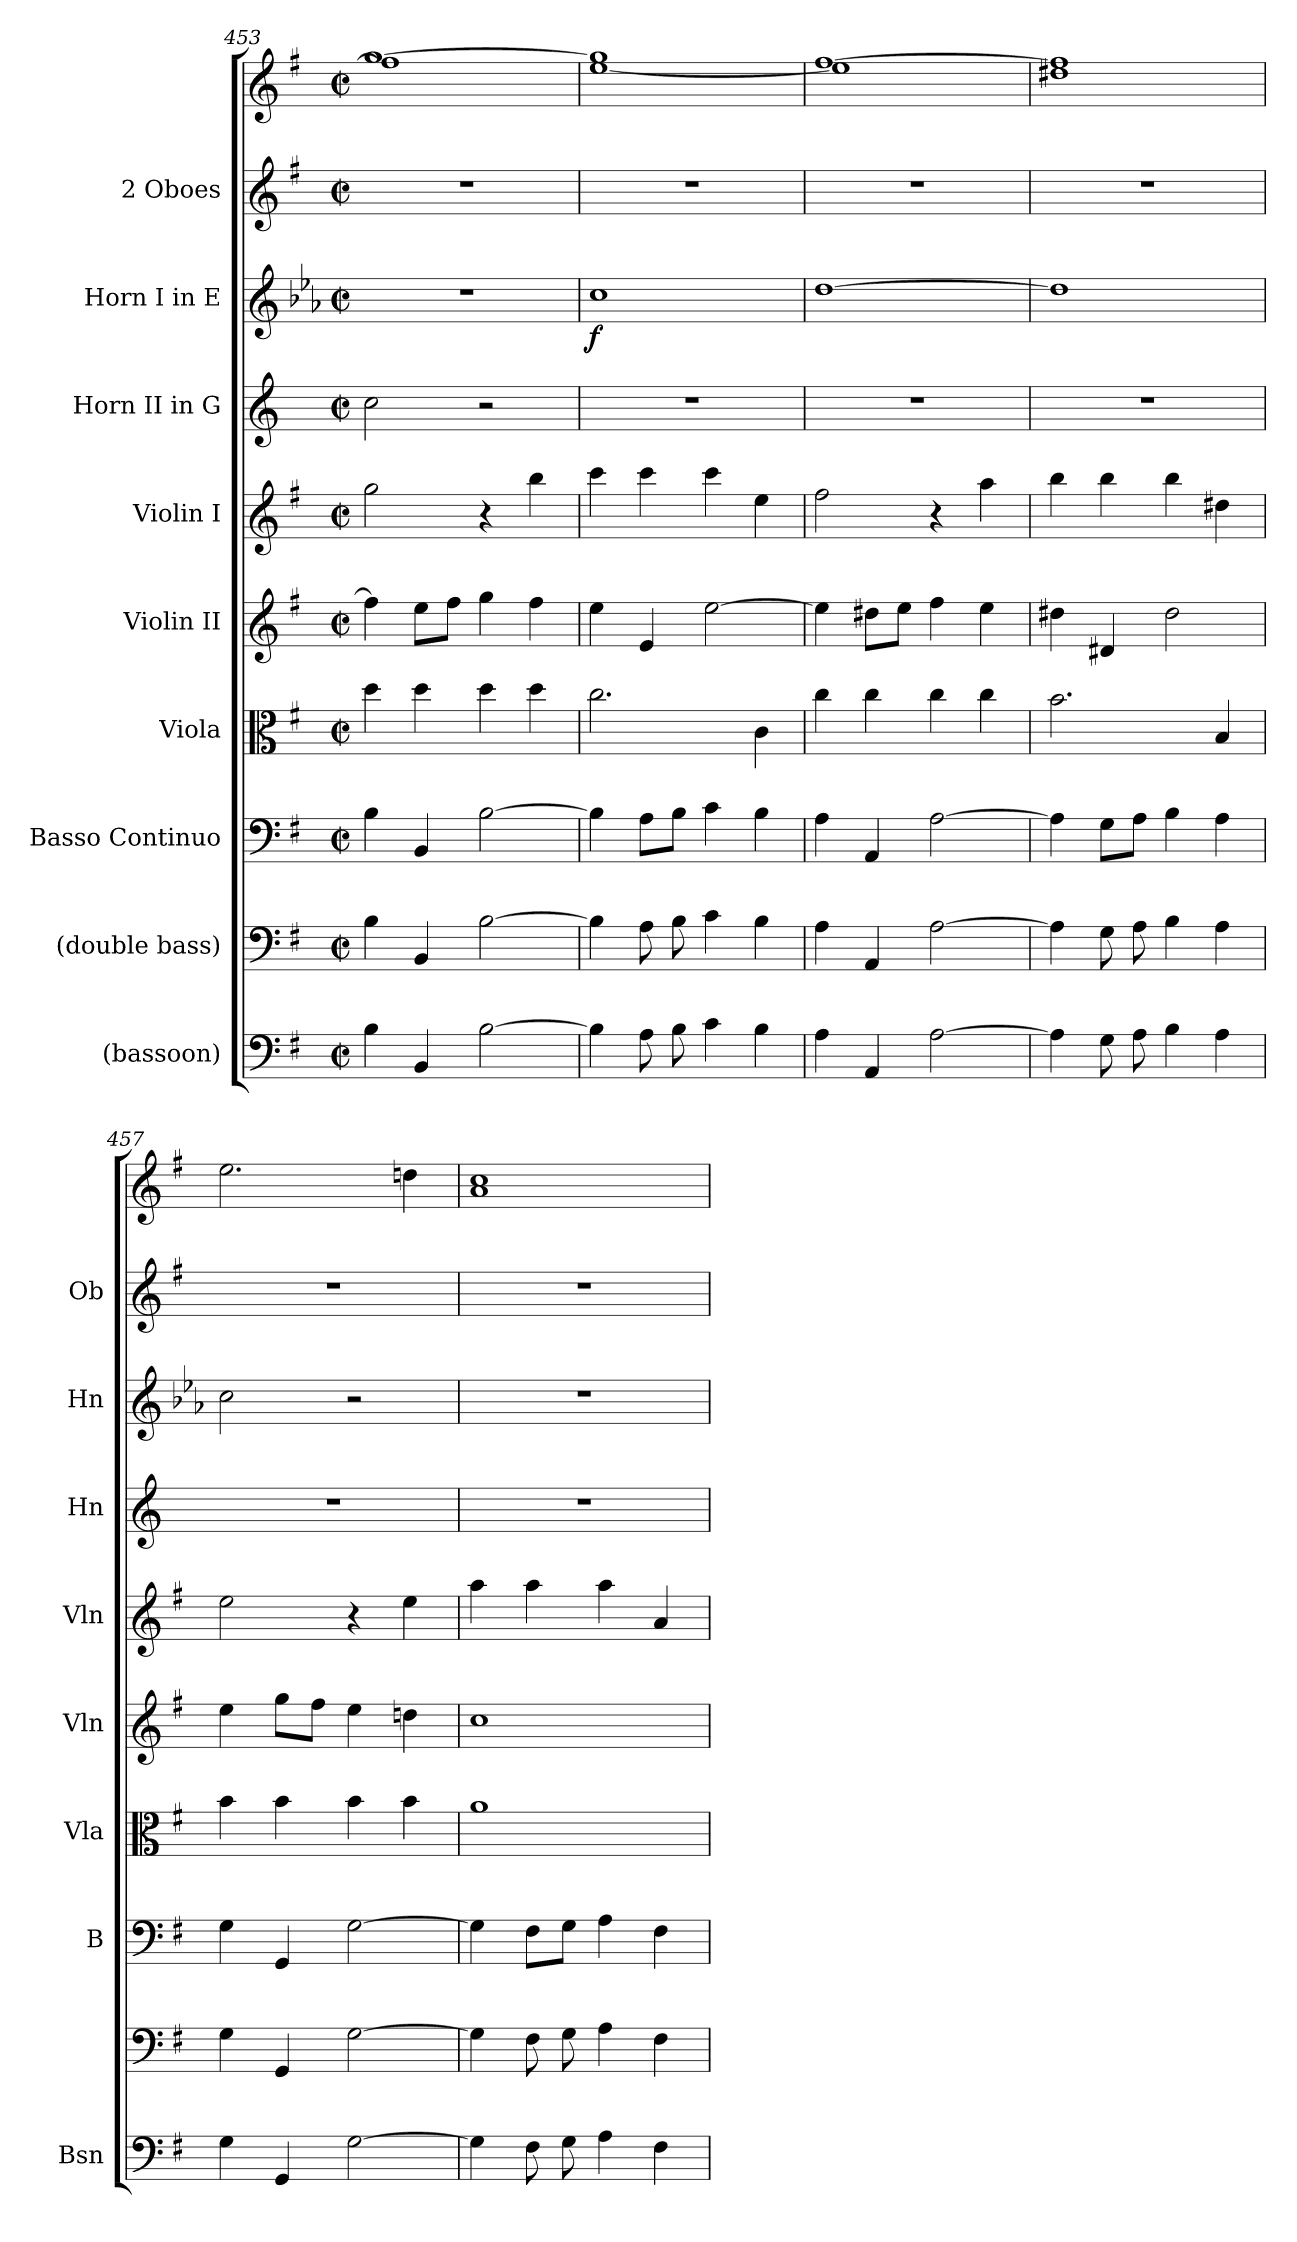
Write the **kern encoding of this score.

**kern	**kern	**kern	**kern	**kern	**kern	**kern	**kern	**dynam	**kern	**kern
*part9	*part8	*part7	*part6	*part5	*part4	*part3	*part2	*part2	*part1	*part1
*staff10	*staff9	*staff8	*staff7	*staff6	*staff5	*staff4	*staff3	*staff3	*staff2	*staff1
*I"(bassoon)	*I"(double bass)	*I"Basso Continuo	*I"Viola	*I"Violin II	*I"Violin I	*I"Horn II in G	*I"Horn I in E	*	*I"2 Oboes	*
*I'Bsn	*	*I'B	*I'Vla	*I'Vln	*I'Vln	*I'Hn	*I'Hn	*	*I'Ob	*
*clefF4	*clefF4	*clefF4	*clefC3	*clefG2	*clefG2	*clefG2	*clefG2	*	*clefG2	*clefG2
*	*	*	*	*	*	*ITrd3c5	*ITrd5c8	*	*	*
*k[f#]	*k[f#]	*k[f#]	*k[f#]	*k[f#]	*k[f#]	*k[f#]	*k[f#]	*	*k[f#]	*k[f#]
*M2/2	*M2/2	*M2/2	*M2/2	*M2/2	*M2/2	*M2/2	*M2/2	*	*M2/2	*M2/2
*met(c|)	*met(c|)	*met(c|)	*met(c|)	*met(c|)	*met(c|)	*met(c|)	*met(c|)	*	*met(c|)	*met(c|)
=453	=453	=453	=453	=453	=453	=453	=453	=453	=453	=453
*	*	*	*	*	*	*	*	*	*	*^
4B	4B	4B	4dd	4ff#]	2gg	2g	1r	.	1r	[1gg	1ff#]
4BB	4BB	4BB	4dd	8eeL	.	.	.	.	.	.	.
.	.	.	.	8ff#J	.	.	.	.	.	.	.
[2B	[2B	[2B	4dd	4gg	4r	2r	.	.	.	.	.
.	.	.	4dd	4ff#	4bb	.	.	.	.	.	.
=454	=454	=454	=454	=454	=454	=454	=454	=454	=454	=454	=454
4B]	4B]	4B]	2.cc	4ee	4ccc	1r	1e	f	1r	1gg]	[1ee
8A	8A	8AL	.	4e	4ccc	.	.	.	.	.	.
8B	8B	8BJ	.	.	.	.	.	.	.	.	.
4c	4c	4c	.	[2ee	4ccc	.	.	.	.	.	.
4B	4B	4B	4c	.	4ee	.	.	.	.	.	.
=455	=455	=455	=455	=455	=455	=455	=455	=455	=455	=455	=455
4A	4A	4A	4cc	4ee]	2ff#	1r	[1f#	.	1r	[1ff#	1ee]
4AA	4AA	4AA	4cc	8dd#XL	.	.	.	.	.	.	.
.	.	.	.	8eeJ	.	.	.	.	.	.	.
[2A	[2A	[2A	4cc	4ff#	4r	.	.	.	.	.	.
.	.	.	4cc	4ee	4aa	.	.	.	.	.	.
*	*	*	*	*	*	*	*	*	*	*v	*v
=456	=456	=456	=456	=456	=456	=456	=456	=456	=456	=456
4A]	4A]	4A]	2.b	4dd#X	4bb	1r	1f#]	.	1r	1dd#X 1ff#]
8G	8G	8GL	.	4d#X	4bb	.	.	.	.	.
8A	8A	8AJ	.	.	.	.	.	.	.	.
4B	4B	4B	.	2dd#	4bb	.	.	.	.	.
4A	4A	4A	4B	.	4dd#X	.	.	.	.	.
=457	=457	=457	=457	=457	=457	=457	=457	=457	=457	=457
4G	4G	4G	4b	4ee	2ee	1r	2e	.	1r	2.ee
4GG	4GG	4GG	4b	8ggL	.	.	.	.	.	.
.	.	.	.	8ff#J	.	.	.	.	.	.
[2G	[2G	[2G	4b	4ee	4r	.	2r	.	.	.
.	.	.	4b	4ddn	4ee	.	.	.	.	4ddn
=458	=458	=458	=458	=458	=458	=458	=458	=458	=458	=458
4G]	4G]	4G]	1a	1cc	4aa	1r	1r	.	1r	1a 1cc
8F#	8F#	8F#L	.	.	4aa	.	.	.	.	.
8G	8G	8GJ	.	.	.	.	.	.	.	.
4A	4A	4A	.	.	4aa	.	.	.	.	.
4F#	4F#	4F#	.	.	4a	.	.	.	.	.
=	=	=	=	=	=	=	=	=	=	=
*-	*-	*-	*-	*-	*-	*-	*-	*-	*-	*-
